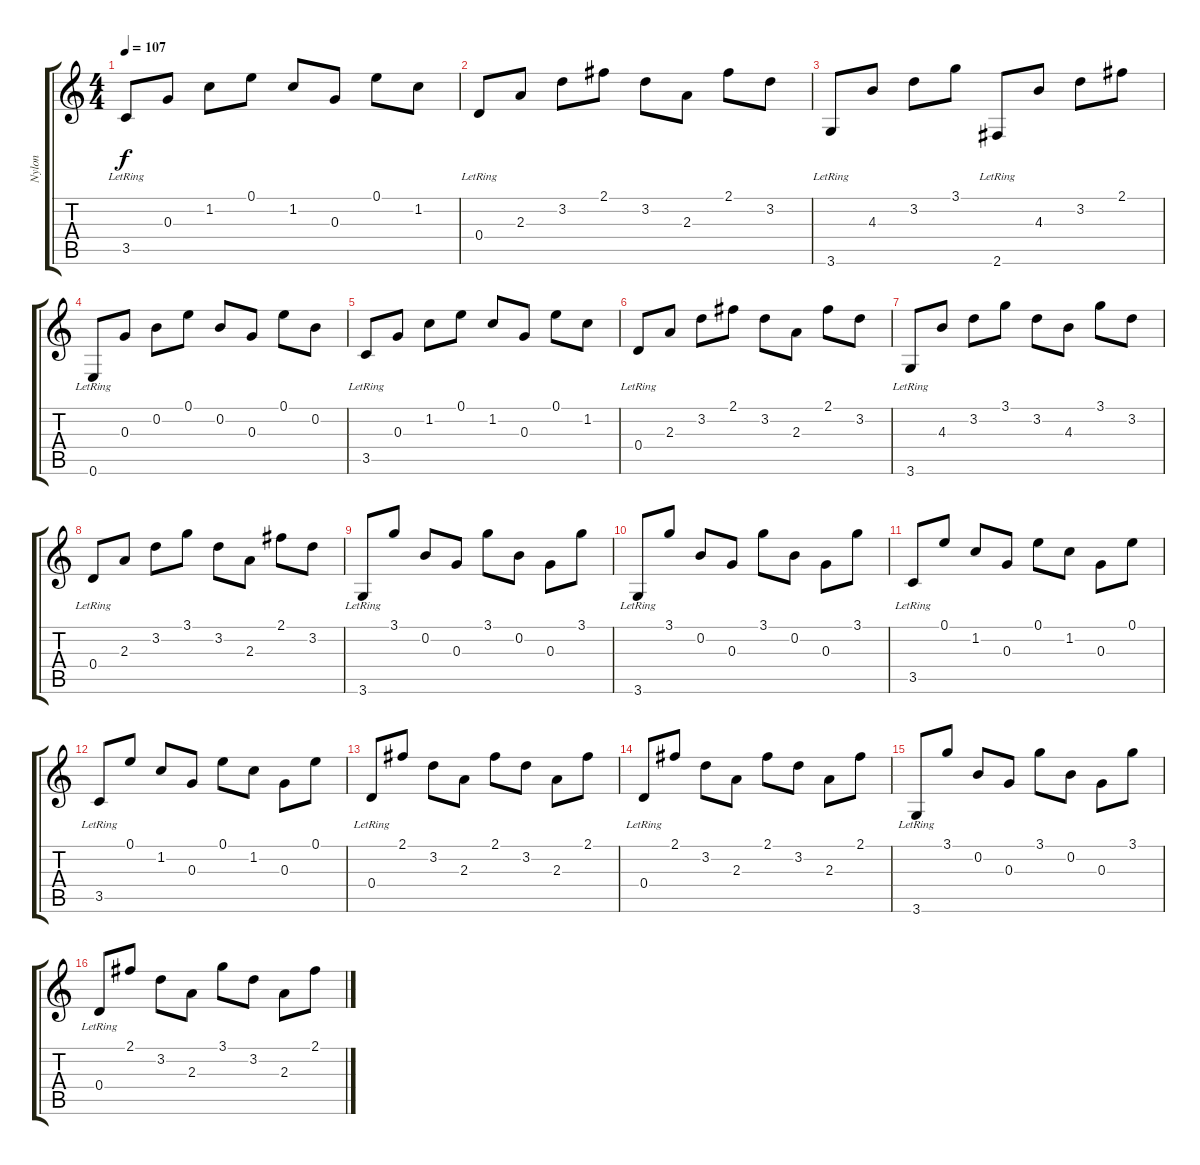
\track ("Nylon" "Nylon") {instrument acousticguitarnylon}
\staff {score tabs}
\tuning (E4 B3 G3 D3 A2 E2) {hide}
\ts (4 4)
\tempo 107
\clef g2
\ks c
3.5{lr}.8{dy f} 0.3.8 1.2.8 0.1.8 1.2.8 0.3.8 0.1.8 1.2.8 |
0.4{lr}.8 2.3.8 3.2.8 2.1.8 3.2.8 2.3.8 2.1.8 3.2.8 |
3.6{lr}.8 4.3.8 3.2.8 3.1.8 2.6{lr}.8 4.3.8 3.2.8 2.1.8 |
0.6{lr}.8 0.3.8 0.2.8 0.1.8 0.2.8 0.3.8 0.1.8 0.2.8 |
3.5{lr}.8 0.3.8 1.2.8 0.1.8 1.2.8 0.3.8 0.1.8 1.2.8 |
0.4{lr}.8 2.3.8 3.2.8 2.1.8 3.2.8 2.3.8 2.1.8 3.2.8 |
3.6{lr}.8 4.3.8 3.2.8 3.1.8 3.2.8 4.3.8 3.1.8 3.2.8 |
0.4{lr}.8 2.3.8 3.2.8 3.1.8 3.2.8 2.3.8 2.1.8 3.2.8 |
3.6{lr}.8 3.1.8 0.2.8 0.3.8 3.1.8 0.2.8 0.3.8 3.1.8 |
3.6{lr}.8 3.1.8 0.2.8 0.3.8 3.1.8 0.2.8 0.3.8 3.1.8 |
3.5{lr}.8 0.1.8 1.2.8 0.3.8 0.1.8 1.2.8 0.3.8 0.1.8 |
3.5{lr}.8 0.1.8 1.2.8 0.3.8 0.1.8 1.2.8 0.3.8 0.1.8 |
0.4{lr}.8 2.1.8 3.2.8 2.3.8 2.1.8 3.2.8 2.3.8 2.1.8 |
0.4{lr}.8 2.1.8 3.2.8 2.3.8 2.1.8 3.2.8 2.3.8 2.1.8 |
3.6{lr}.8 3.1.8 0.2.8 0.3.8 3.1.8 0.2.8 0.3.8 3.1.8 |
0.4{lr}.8 2.1.8 3.2.8 2.3.8 3.1.8 3.2.8 2.3.8 2.1.8
